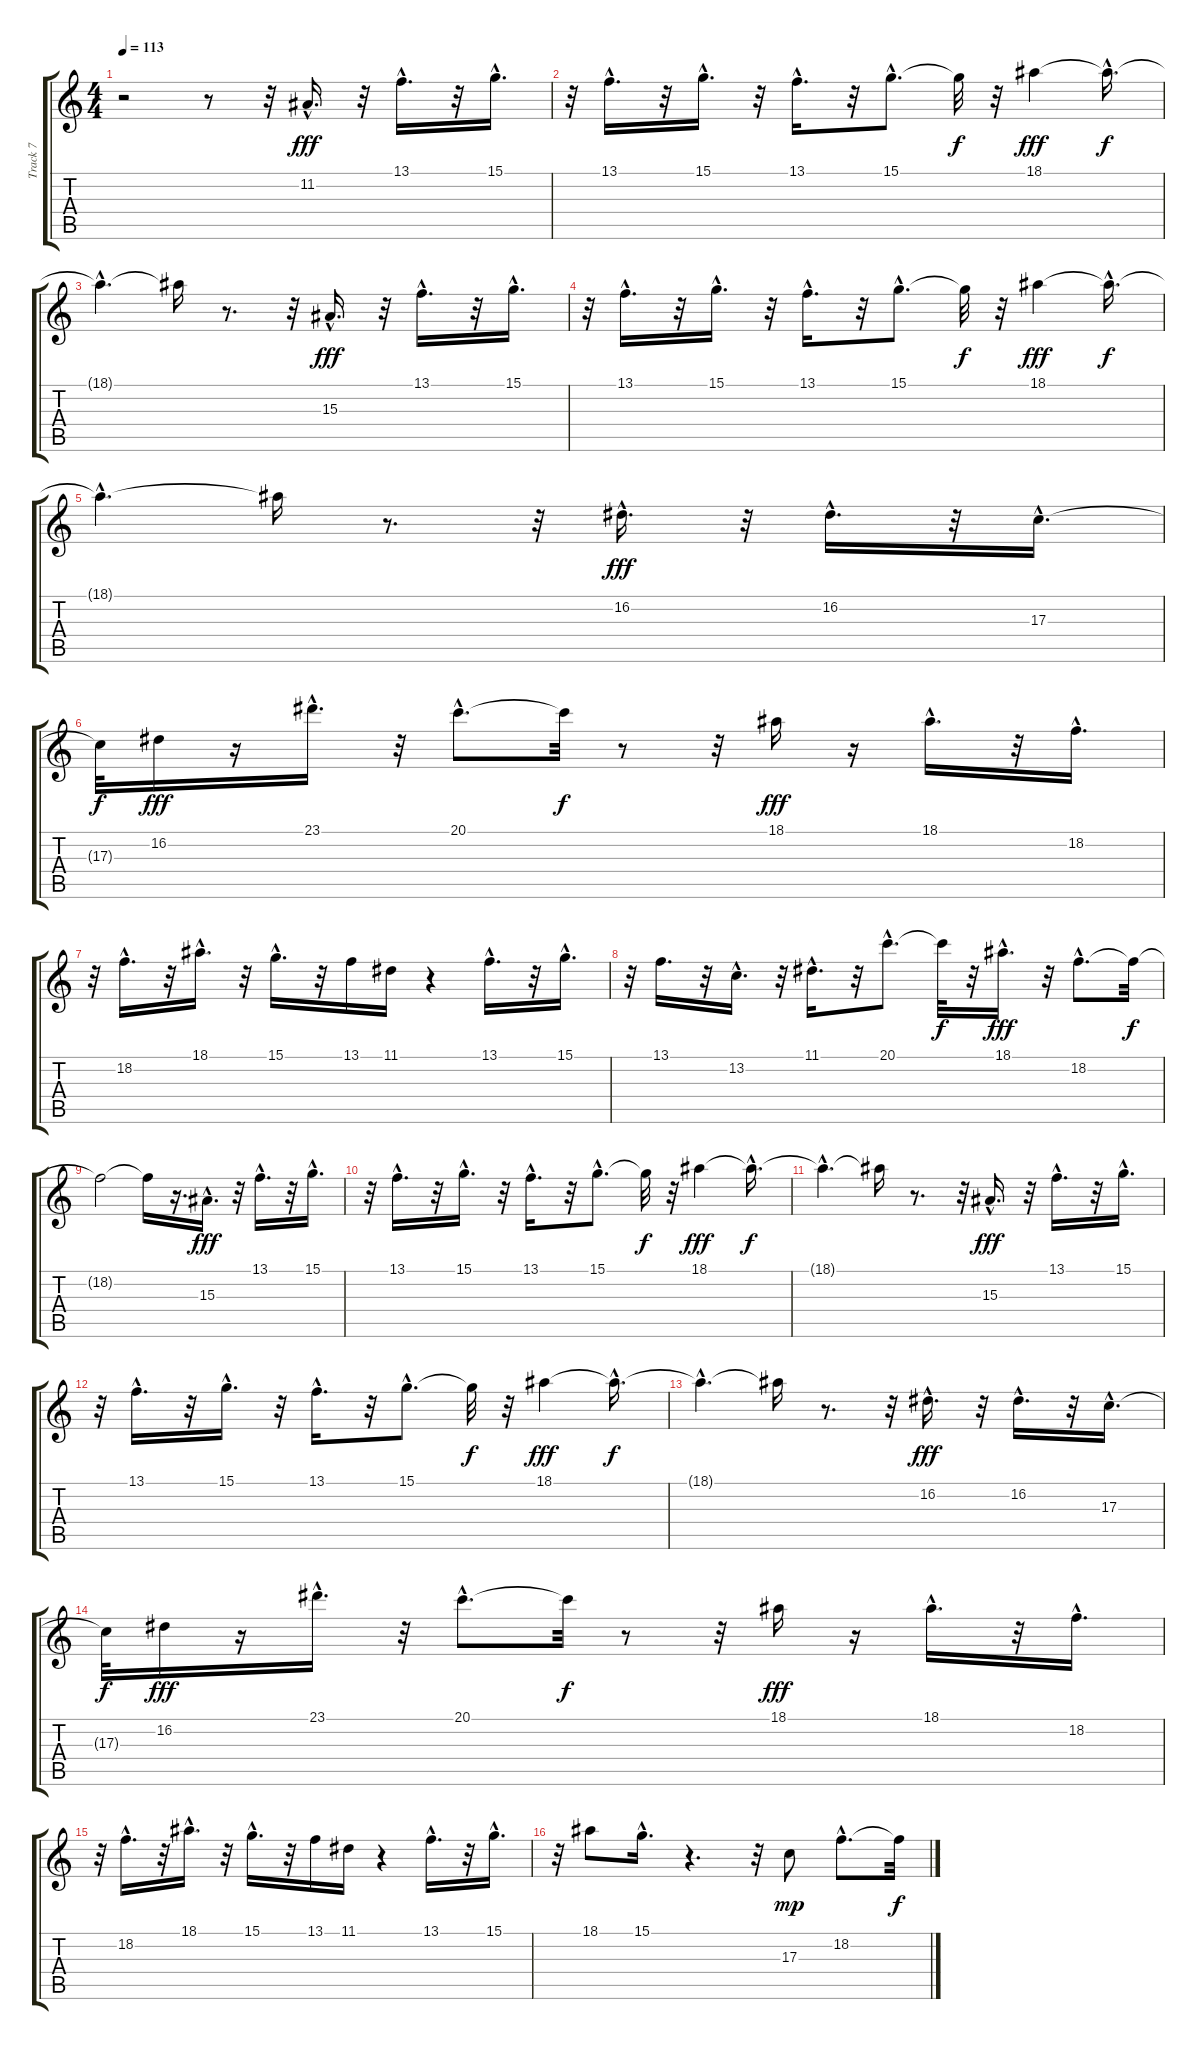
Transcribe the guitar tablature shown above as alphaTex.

\track ("Track 7" "Track 7") {instrument lead1square}
\staff {score tabs}
\tuning (E4 B3 G3 D3 A2 E2) {hide}
\ts (4 4)
\tempo 113
\clef g2
\ks c
r.2{dy fff instrument lead1square} r.8 r.32 11.2{hac}.16{d} r.32 13.1{hac}.16{d} r.32 15.1{hac}.16{d} |
r.32 13.1{hac}.16{d} r.32 15.1{hac}.16{d} r.32 13.1{hac}.16{d} r.32 15.1{hac}.8{d} 15.1{t}.32{dy f} r.32 18.1.4{dy fff} 18.1{hac t}.16{d dy f} |
18.1{hac t}.4{d} 18.1{t}.16 r.8{d} r.32 15.3{hac}.16{d dy fff} r.32 13.1{hac}.16{d} r.32 15.1{hac}.16{d} |
r.32 13.1{hac}.16{d} r.32 15.1{hac}.16{d} r.32 13.1{hac}.16{d} r.32 15.1{hac}.8{d} 15.1{t}.32{dy f} r.32 18.1.4{dy fff} 18.1{hac t}.16{d dy f} |
18.1{hac t}.4{d} 18.1{t}.16 r.8{d} r.32 16.2{hac}.16{d dy fff} r.32 16.2{hac}.16{d} r.32 17.3{hac}.16{d} |
17.3{t}.32{dy f} 16.2.16{dy fff} r.16 23.1{hac}.16{d} r.32 20.1{hac}.8{d} 20.1{t}.32{dy f} r.8 r.32 18.1.16{dy fff} r.16 18.1{hac}.16{d} r.32 18.2{hac}.16{d} |
r.32 18.2{hac}.16{d} r.32 18.1{hac}.16{d} r.32 15.1{hac}.16{d} r.32 13.1.16 11.1.16 r.4 13.1{hac}.16{d} r.32 15.1{hac}.16{d} |
r.32 13.1.16{d} r.32 13.2{hac}.16{d} r.32 11.1{hac}.16{d} r.32 20.1{hac}.8{d} 20.1{t}.32{dy f} r.32 18.1{hac}.16{d dy fff} r.32 18.2{hac}.8{d} 18.2{t}.32{dy f} |
18.2{t}.2 18.2{t}.16 r.16{d} 15.3{hac}.16{d dy fff} r.32 13.1{hac}.16{d} r.32 15.1{hac}.16{d} |
r.32 13.1{hac}.16{d} r.32 15.1{hac}.16{d} r.32 13.1{hac}.16{d} r.32 15.1{hac}.8{d} 15.1{t}.32{dy f} r.32 18.1.4{dy fff} 18.1{hac t}.16{d dy f} |
18.1{hac t}.4{d} 18.1{t}.16 r.8{d} r.32 15.3{hac}.16{d dy fff} r.32 13.1{hac}.16{d} r.32 15.1{hac}.16{d} |
r.32 13.1{hac}.16{d} r.32 15.1{hac}.16{d} r.32 13.1{hac}.16{d} r.32 15.1{hac}.8{d} 15.1{t}.32{dy f} r.32 18.1.4{dy fff} 18.1{hac t}.16{d dy f} |
18.1{hac t}.4{d} 18.1{t}.16 r.8{d} r.32 16.2{hac}.16{d dy fff} r.32 16.2{hac}.16{d} r.32 17.3{hac}.16{d} |
17.3{t}.32{dy f} 16.2.16{dy fff} r.16 23.1{hac}.16{d} r.32 20.1{hac}.8{d} 20.1{t}.32{dy f} r.8 r.32 18.1.16{dy fff} r.16 18.1{hac}.16{d} r.32 18.2{hac}.16{d} |
r.32 18.2{hac}.16{d} r.32 18.1{hac}.16{d} r.32 15.1{hac}.16{d} r.32 13.1.16 11.1.16 r.4 13.1{hac}.16{d} r.32 15.1{hac}.16{d} |
r.32 18.1.8 15.1{hac}.16{d} r.4{d} r.32 17.3.8{dy mp} 18.2{hac}.8{d} 18.2{t}.32{dy f}
